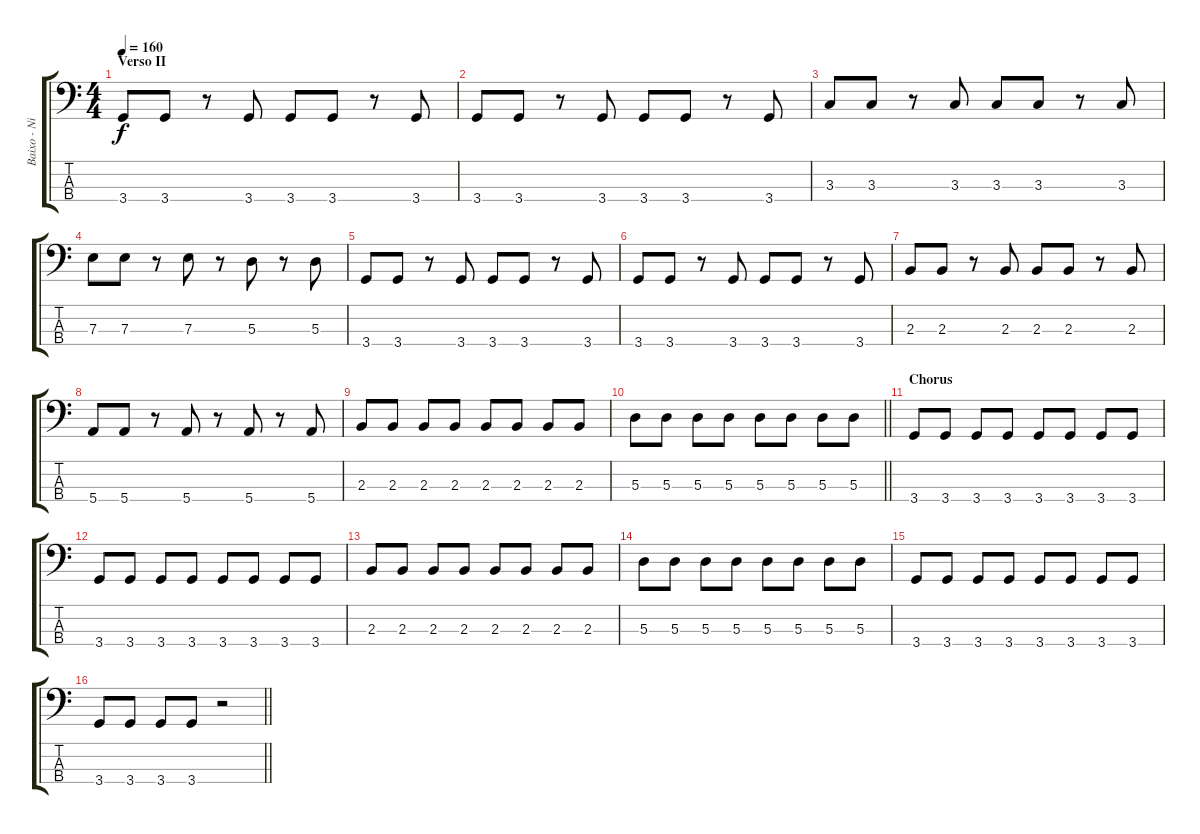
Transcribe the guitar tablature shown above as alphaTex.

\track ("Baixo - Nikola" "Baixo - Ni") {instrument electricbasspick}
\staff {score tabs}
\tuning (G2 D2 A1 E1) {hide}
\ts (4 4)
\section ("" "Verso II")
\tempo 160
\clef f4
\ks c
3.4.8{dy f} 3.4.8 r.8 3.4.8 3.4.8 3.4.8 r.8 3.4.8 |
3.4.8 3.4.8 r.8 3.4.8 3.4.8 3.4.8 r.8 3.4.8 |
3.3.8 3.3.8 r.8 3.3.8 3.3.8 3.3.8 r.8 3.3.8 |
7.3.8 7.3.8 r.8 7.3.8 r.8 5.3.8 r.8 5.3.8 |
3.4.8 3.4.8 r.8 3.4.8 3.4.8 3.4.8 r.8 3.4.8 |
3.4.8 3.4.8 r.8 3.4.8 3.4.8 3.4.8 r.8 3.4.8 |
2.3.8 2.3.8 r.8 2.3.8 2.3.8 2.3.8 r.8 2.3.8 |
5.4.8 5.4.8 r.8 5.4.8 r.8 5.4.8 r.8 5.4.8 |
2.3.8 2.3.8 2.3.8 2.3.8 2.3.8 2.3.8 2.3.8 2.3.8 |
\barLineRight lightlight
5.3.8 5.3.8 5.3.8 5.3.8 5.3.8 5.3.8 5.3.8 5.3.8 |
\section ("" "Chorus")
3.4.8 3.4.8 3.4.8 3.4.8 3.4.8 3.4.8 3.4.8 3.4.8 |
3.4.8 3.4.8 3.4.8 3.4.8 3.4.8 3.4.8 3.4.8 3.4.8 |
2.3.8 2.3.8 2.3.8 2.3.8 2.3.8 2.3.8 2.3.8 2.3.8 |
5.3.8 5.3.8 5.3.8 5.3.8 5.3.8 5.3.8 5.3.8 5.3.8 |
3.4.8 3.4.8 3.4.8 3.4.8 3.4.8 3.4.8 3.4.8 3.4.8 |
\barLineRight lightlight
3.4.8 3.4.8 3.4.8 3.4.8 r.2
